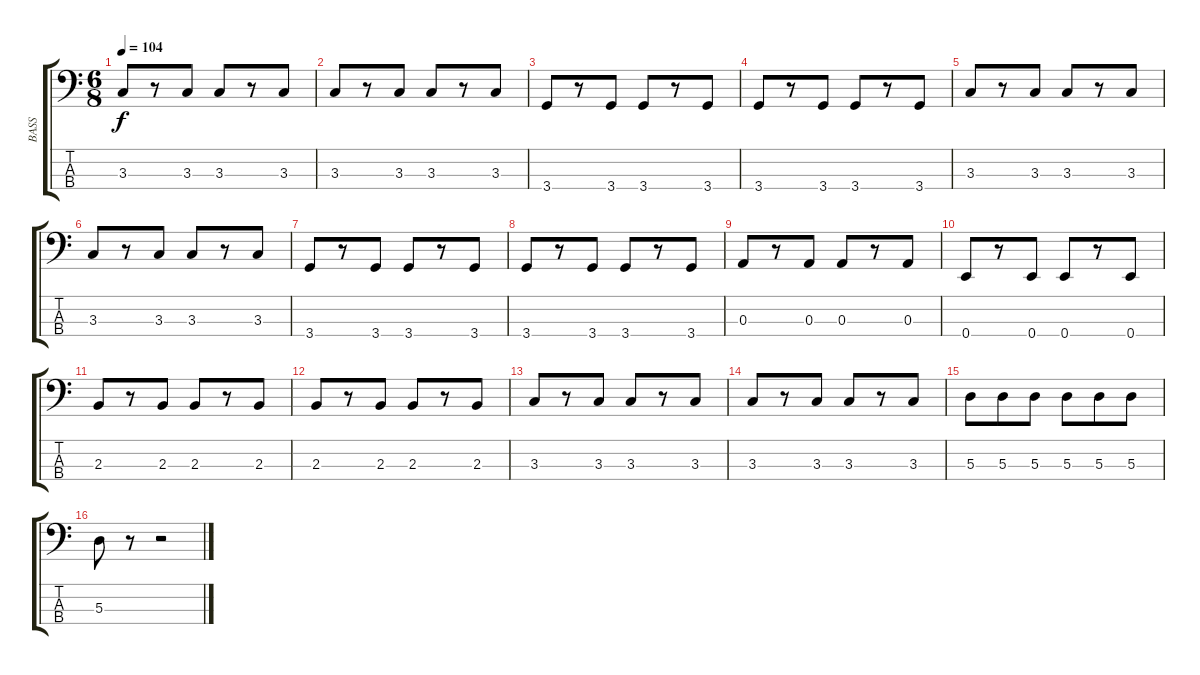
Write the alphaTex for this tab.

\track ("BASS" "BASS") {instrument electricbassfinger}
\staff {score tabs}
\tuning (G2 D2 A1 E1) {hide}
\ts (6 8)
\tempo 104
\clef f4
\ks c
3.3.8{dy f} r.8 3.3.8 3.3.8 r.8 3.3.8 |
3.3.8 r.8 3.3.8 3.3.8 r.8 3.3.8 |
3.4.8 r.8 3.4.8 3.4.8 r.8 3.4.8 |
3.4.8 r.8 3.4.8 3.4.8 r.8 3.4.8 |
3.3.8 r.8 3.3.8 3.3.8 r.8 3.3.8 |
3.3.8 r.8 3.3.8 3.3.8 r.8 3.3.8 |
3.4.8 r.8 3.4.8 3.4.8 r.8 3.4.8 |
3.4.8 r.8 3.4.8 3.4.8 r.8 3.4.8 |
0.3.8 r.8 0.3.8 0.3.8 r.8 0.3.8 |
0.4.8 r.8 0.4.8 0.4.8 r.8 0.4.8 |
2.3.8 r.8 2.3.8 2.3.8 r.8 2.3.8 |
2.3.8 r.8 2.3.8 2.3.8 r.8 2.3.8 |
3.3.8 r.8 3.3.8 3.3.8 r.8 3.3.8 |
3.3.8 r.8 3.3.8 3.3.8 r.8 3.3.8 |
5.3.8 5.3.8 5.3.8 5.3.8 5.3.8 5.3.8 |
5.3.8 r.8 r.2
